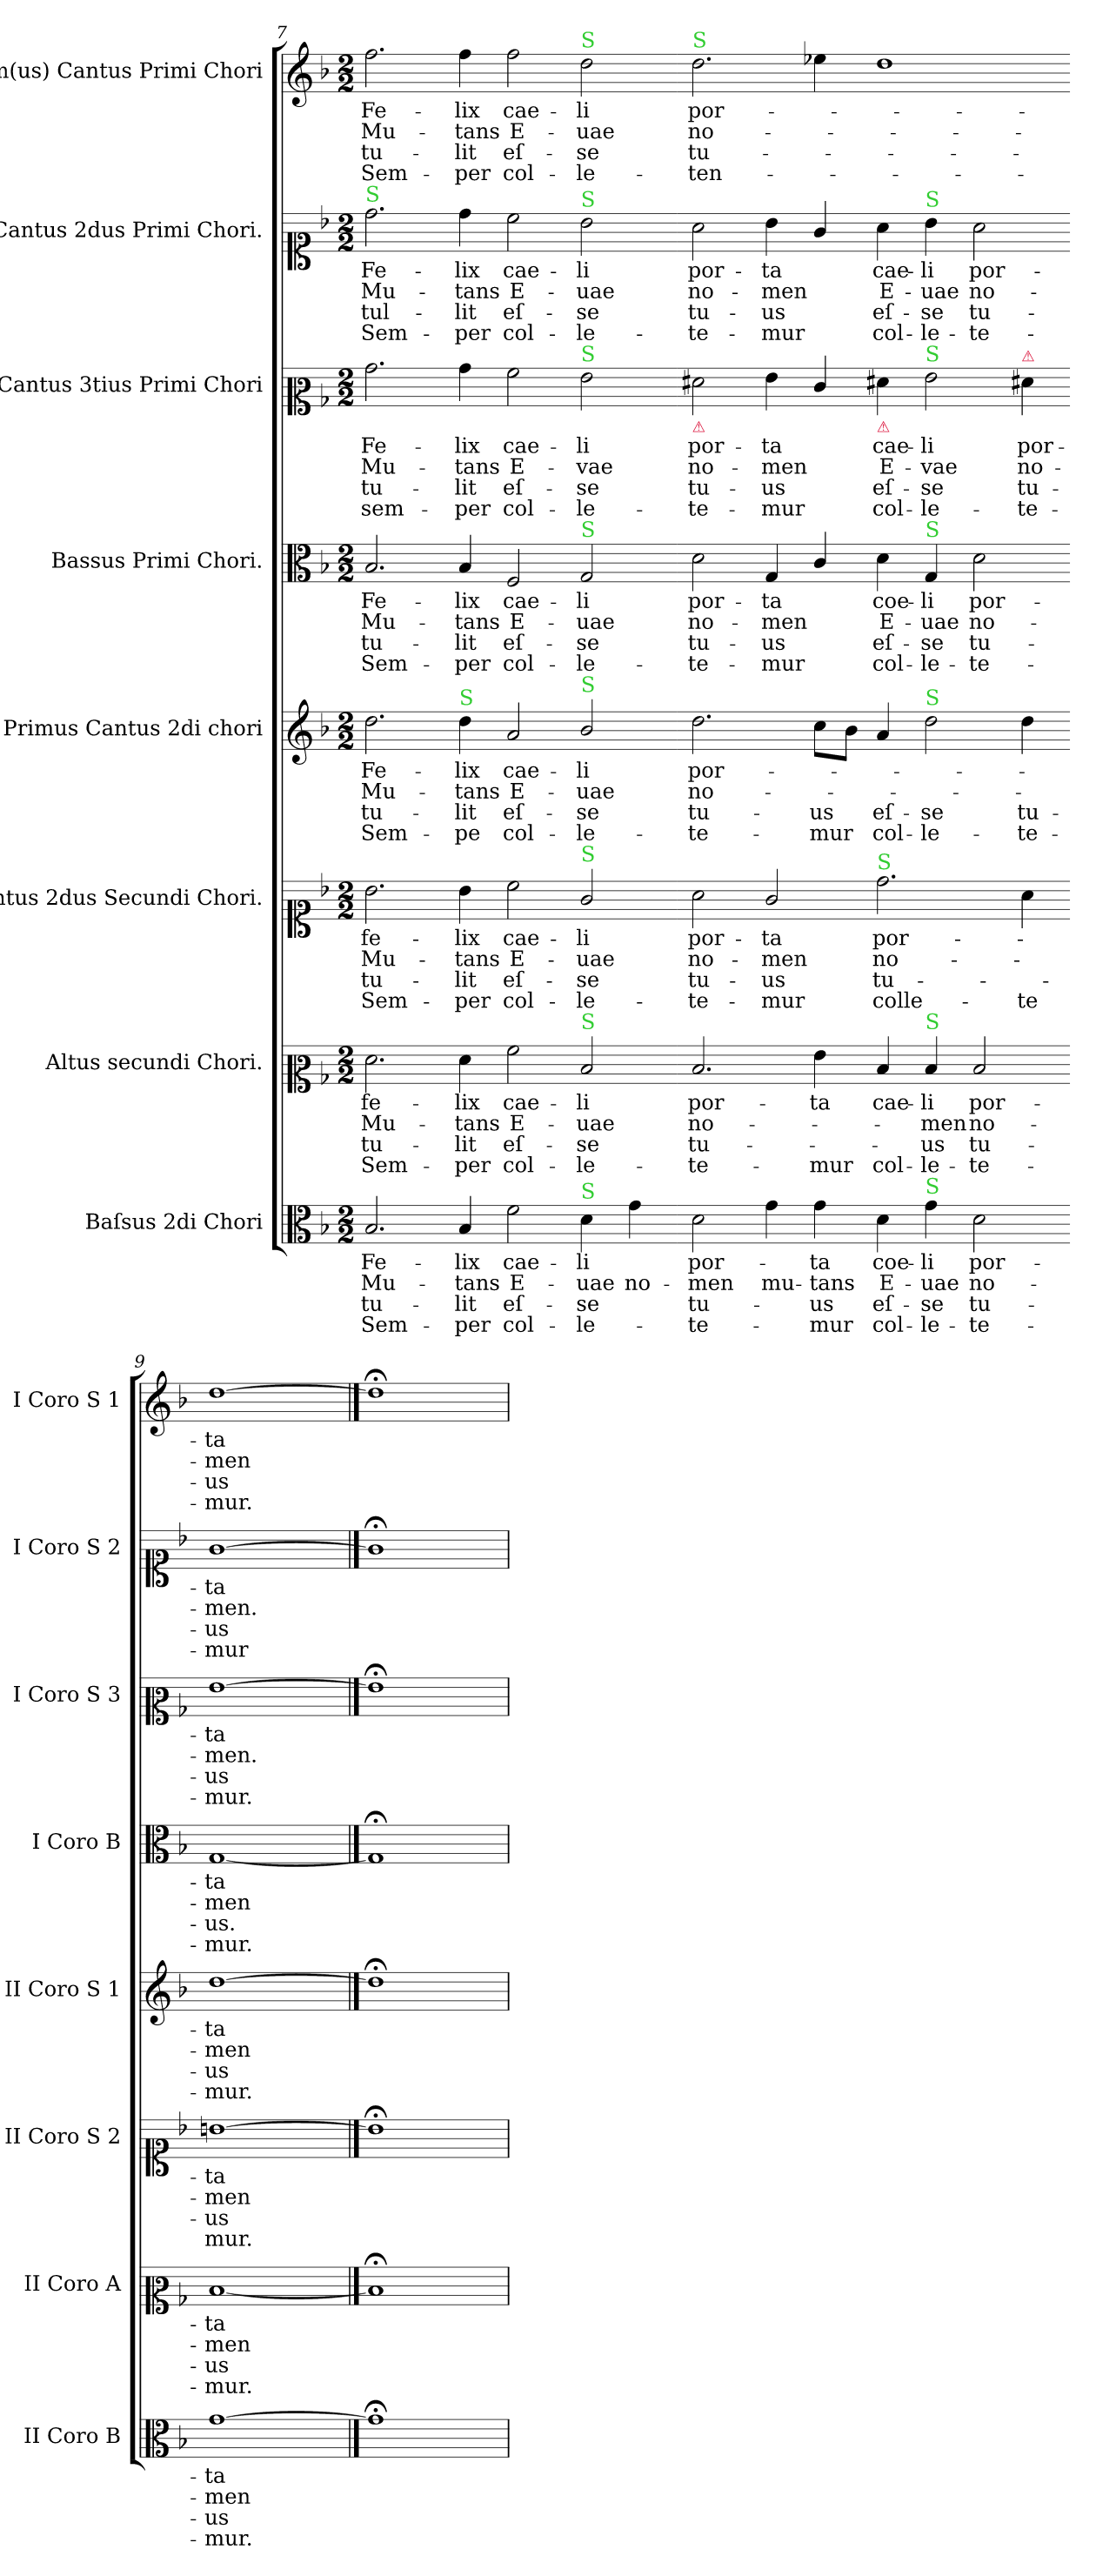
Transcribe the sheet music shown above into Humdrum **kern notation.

**kern	**text	**text	**text	**text	**kern	**text	**text	**text	**text	**kern	**text	**text	**text	**text	**kern	**text	**text	**text	**text	**kern	**text	**text	**text	**text	**kern	**text	**text	**text	**text	**kern	**text	**text	**text	**text	**kern	**text	**text	**text	**text
*part8	*part8	*part8	*part8	*part8	*part7	*part7	*part7	*part7	*part7	*part6	*part6	*part6	*part6	*part6	*part5	*part5	*part5	*part5	*part5	*part4	*part4	*part4	*part4	*part4	*part3	*part3	*part3	*part3	*part3	*part2	*part2	*part2	*part2	*part2	*part1	*part1	*part1	*part1	*part1
*staff8	*staff8	*staff8	*staff8	*staff8	*staff7	*staff7	*staff7	*staff7	*staff7	*staff6	*staff6	*staff6	*staff6	*staff6	*staff5	*staff5	*staff5	*staff5	*staff5	*staff4	*staff4	*staff4	*staff4	*staff4	*staff3	*staff3	*staff3	*staff3	*staff3	*staff2	*staff2	*staff2	*staff2	*staff2	*staff1	*staff1	*staff1	*staff1	*staff1
*I"Baſsus 2di Chori	*	*	*	*	*I"Altus secundi Chori.	*	*	*	*	*I"Cantus 2dus Secundi Chori.	*	*	*	*	*I"Primus Cantus 2di chori	*	*	*	*	*I"Bassus Primi Chori.	*	*	*	*	*I"Cantus 3tius Primi Chori	*	*	*	*	*I"Cantus 2dus Primi Chori.	*	*	*	*	*I"Im(us) Cantus Primi Chori	*	*	*	*
*I'II Coro B	*	*	*	*	*I'II Coro A	*	*	*	*	*I'II Coro S 2	*	*	*	*	*I'II Coro S 1	*	*	*	*	*I'I Coro B	*	*	*	*	*I'I Coro S 3	*	*	*	*	*I'I Coro S 2	*	*	*	*	*I'I Coro S 1	*	*	*	*
*clefC3	*	*	*	*	*clefC2	*	*	*	*	*clefC1	*	*	*	*	*clefG2	*	*	*	*	*clefC3	*	*	*	*	*clefC2	*	*	*	*	*clefC1	*	*	*	*	*clefG2	*	*	*	*
*k[b-]	*	*	*	*	*k[b-]	*	*	*	*	*k[b-]	*	*	*	*	*k[b-]	*	*	*	*	*k[b-]	*	*	*	*	*k[b-]	*	*	*	*	*k[b-]	*	*	*	*	*k[b-]	*	*	*	*
*M2/2	*	*	*	*	*M2/2	*	*	*	*	*M2/2	*	*	*	*	*M2/2	*	*	*	*	*M2/2	*	*	*	*	*M2/2	*	*	*	*	*M2/2	*	*	*	*	*M2/2	*	*	*	*
=7	=7	=7	=7	=7	=7	=7	=7	=7	=7	=7	=7	=7	=7	=7	=7	=7	=7	=7	=7	=7	=7	=7	=7	=7	=7	=7	=7	=7	=7	=7	=7	=7	=7	=7	=7	=7	=7	=7	=7
!	!	!	!	!	!	!	!	!	!	!	!	!	!	!	!	!	!	!	!	!	!	!	!	!	!	!	!	!	!	!LO:TX:a:color=limegreen:t=S	!	!	!	!	!	!	!	!	!
2.B-/	Fe-	Mu-	tu-	Sem-	2.f\	fe-	Mu-	tu-	Sem-	2.b-\	fe-	Mu-	tu-	Sem-	2.dd\	Fe-	Mu-	tu-	Sem-	2.B-/	Fe-	Mu-	tu-	Sem-	2.b-\	Fe-	Mu-	tu-	sem-	2.dd\	Fe-	Mu-	tul-	Sem-	2.ff\	Fe-	Mu-	tu-	Sem-
!	!	!	!	!	!	!	!	!	!	!	!	!	!	!	!LO:TX:a:color=limegreen:t=S	!	!	!	!	!	!	!	!	!	!	!	!	!	!	!	!	!	!	!	!	!	!	!	!
4B-/	-lix	-tans	-lit	-per	4f\	-lix	-tans	-lit	-per	4b-\	-lix	-tans	-lit	-per	4dd\	-lix	-tans	-lit	-pe	4B-/	-lix	-tans	-lit	-per	4b-\	-lix	-tans	-lit	-per	4dd\	-lix	-tans	-lit	-per	4ff\	-lix	-tans	-lit	-per
2f\	cae-	E-	eſ-	col-	2a\	cae-	E-	eſ-	col-	2cc\	cae-	E-	eſ-	col-	2a/	cae-	E-	eſ-	col-	2F/	cae-	E-	eſ-	col-	2a\	cae-	E-	eſ-	col-	2cc\	cae-	E-	eſ-	col-	2ff\	cae-	E-	eſ-	col-
!	!	!	!	!	!	!	!	!	!	!	!	!	!	!	!	!	!	!	!	!	!	!	!	!	!	!	!	!	!	!	!	!	!	!	!LO:TX:a:color=limegreen:t=S	!	!	!	!
!	!	!	!	!	!	!	!	!	!	!	!	!	!	!	!	!	!	!	!	!	!	!	!	!	!	!	!	!	!	!LO:TX:a:color=limegreen:t=S	!	!	!	!	!	!	!	!	!
!	!	!	!	!	!	!	!	!	!	!	!	!	!	!	!	!	!	!	!	!	!	!	!	!	!LO:TX:a:color=limegreen:t=S	!	!	!	!	!	!	!	!	!	!	!	!	!	!
!	!	!	!	!	!	!	!	!	!	!	!	!	!	!	!	!	!	!	!	!LO:TX:a:color=limegreen:t=S	!	!	!	!	!	!	!	!	!	!	!	!	!	!	!	!	!	!	!
!	!	!	!	!	!	!	!	!	!	!	!	!	!	!	!LO:TX:a:color=limegreen:t=S	!	!	!	!	!	!	!	!	!	!	!	!	!	!	!	!	!	!	!	!	!	!	!	!
!	!	!	!	!	!	!	!	!	!	!LO:TX:a:color=limegreen:t=S	!	!	!	!	!	!	!	!	!	!	!	!	!	!	!	!	!	!	!	!	!	!	!	!	!	!	!	!	!
!	!	!	!	!	!LO:TX:a:color=limegreen:t=S	!	!	!	!	!	!	!	!	!	!	!	!	!	!	!	!	!	!	!	!	!	!	!	!	!	!	!	!	!	!	!	!	!	!
!LO:TX:a:color=limegreen:t=S	!	!	!	!	!	!	!	!	!	!	!	!	!	!	!	!	!	!	!	!	!	!	!	!	!	!	!	!	!	!	!	!	!	!	!	!	!	!	!
4d\	-li	-uae	-se	-le-	2d/	-li	-uae	-se	-le-	2g/	-li	-uae	-se	-le-	2b-/	-li	-uae	-se	-le-	2G/	-li	-uae	-se	-le-	2g\	-li	-vae	-se	-le-	2b-\	-li	-uae	-se	-le-	2dd\	-li	-uae	-se	-le-
4g\	.	no-	.	.	.	.	.	.	.	.	.	.	.	.	.	.	.	.	.	.	.	.	.	.	.	.	.	.	.	.	.	.	.	.	.	.	.	.	.
=8-	=8-	=8-	=8-	=8-	=8-	=8-	=8-	=8-	=8-	=8-	=8-	=8-	=8-	=8-	=8-	=8-	=8-	=8-	=8-	=8-	=8-	=8-	=8-	=8-	=8-	=8-	=8-	=8-	=8-	=8-	=8-	=8-	=8-	=8-	=8-	=8-	=8-	=8-	=8-
!	!	!	!	!	!	!	!	!	!	!	!	!	!	!	!	!	!	!	!	!	!	!	!	!	!	!	!	!	!	!	!	!	!	!	!LO:TX:a:color=limegreen:t=S	!	!	!	!
!	!	!	!	!	!	!	!	!	!	!	!	!	!	!	!	!	!	!	!	!	!	!	!	!	!LO:TX:b:color=crimson:t=⚠	!	!	!	!	!	!	!	!	!	!	!	!	!	!
2d\	por-	-men	tu-	-te-	2.d/	por-	no-	tu-	-te-	2a\	por-	no-	tu-	-te-	2.dd\	por-	no-	tu-	-te-	2d\	por-	no-	tu-	-te-	2f#X\	por-	no-	tu-	-te-	2a\	por-	no-	tu-	-te-	2.dd\	por-	no-	tu-	-ten-
4g\	.	mu-	.	.	.	.	.	.	.	2g/	-ta	-men	-us	-mur	.	.	.	.	.	4G/	-ta	-men	-us	-mur	4g\	-ta	-men	-us	-mur	4b-\	-ta	-men	-us	-mur	.	.	.	.	.
4g\	-ta	-tans	-us	-mur	4g\	-ta	.	.	-mur	.	.	.	.	.	8cc\L	.	.	-us	-mur	4c/	.	.	.	.	4e/	.	.	.	.	4g/	.	.	.	.	4ee-X\	.	.	.	.
.	.	.	.	.	.	.	.	.	.	.	.	.	.	.	8b-\J	.	.	.	.	.	.	.	.	.	.	.	.	.	.	.	.	.	.	.	.	.	.	.	.
!	!	!	!	!	!	!	!	!	!	!	!	!	!	!	!	!	!	!	!	!	!	!	!	!	!LO:TX:b:color=crimson:t=⚠	!	!	!	!	!	!	!	!	!	!	!	!	!	!
!	!	!	!	!	!	!	!	!	!	!LO:TX:a:color=limegreen:t=S	!	!	!	!	!	!	!	!	!	!	!	!	!	!	!	!	!	!	!	!	!	!	!	!	!	!	!	!	!
4d\	coe-	E-	eſ-	col-	4d/	cae-	.	.	col-	2.dd\	por-	no-	tu-	colle-	4a/	.	.	eſ-	col-	4d\	coe-	E-	eſ-	col-	4f#X\	cae-	E-	eſ-	col-	4a\	cae-	E-	eſ-	col-	1dd	.	.	.	.
!	!	!	!	!	!	!	!	!	!	!	!	!	!	!	!	!	!	!	!	!	!	!	!	!	!	!	!	!	!	!LO:TX:a:color=limegreen:t=S	!	!	!	!	!	!	!	!	!
!	!	!	!	!	!	!	!	!	!	!	!	!	!	!	!	!	!	!	!	!	!	!	!	!	!LO:TX:a:color=limegreen:t=S	!	!	!	!	!	!	!	!	!	!	!	!	!	!
!	!	!	!	!	!	!	!	!	!	!	!	!	!	!	!	!	!	!	!	!LO:TX:a:color=limegreen:t=S	!	!	!	!	!	!	!	!	!	!	!	!	!	!	!	!	!	!	!
!	!	!	!	!	!	!	!	!	!	!	!	!	!	!	!LO:TX:a:color=limegreen:t=S	!	!	!	!	!	!	!	!	!	!	!	!	!	!	!	!	!	!	!	!	!	!	!	!
!	!	!	!	!	!LO:TX:a:color=limegreen:t=S	!	!	!	!	!	!	!	!	!	!	!	!	!	!	!	!	!	!	!	!	!	!	!	!	!	!	!	!	!	!	!	!	!	!
!LO:TX:a:color=limegreen:t=S	!	!	!	!	!	!	!	!	!	!	!	!	!	!	!	!	!	!	!	!	!	!	!	!	!	!	!	!	!	!	!	!	!	!	!	!	!	!	!
4g\	-li	-uae	-se	-le-	4d/	-li	-men	-us	-le-	.	.	.	.	.	2dd\	.	.	-se	-le-	4G/	-li	-uae	-se	-le-	2g\	-li	-vae	-se	-le-	4b-\	-li	-uae	-se	-le-	.	.	.	.	.
2d\	por-	no-	tu-	-te-	2d/	por-	no-	tu-	-te-	.	.	.	.	.	.	.	.	.	.	2d\	por-	no-	tu-	-te-	.	.	.	.	.	2a\	por-	no-	tu-	-te-	.	.	.	.	.
!	!	!	!	!	!	!	!	!	!	!	!	!	!	!	!	!	!	!	!	!	!	!	!	!	!LO:TX:a:color=crimson:t=⚠	!	!	!	!	!	!	!	!	!	!	!	!	!	!
.	.	.	.	.	.	.	.	.	.	4a\	.	.	.	-te	4dd\	.	.	tu-	-te-	.	.	.	.	.	4f#X\	por-	no-	tu-	-te-	.	.	.	.	.	.	.	.	.	.
=9-	=9-	=9-	=9-	=9-	=9-	=9-	=9-	=9-	=9-	=9-	=9-	=9-	=9-	=9-	=9-	=9-	=9-	=9-	=9-	=9-	=9-	=9-	=9-	=9-	=9-	=9-	=9-	=9-	=9-	=9-	=9-	=9-	=9-	=9-	=9-	=9-	=9-	=9-	=9-
[1g	-ta	-men	-us	-mur.	[1d	-ta	-men	-us	-mur.	[1bn	-ta	-men	-us	-mur.	[1dd	-ta	-men	-us	-mur.	[1G	-ta	-men	-us.	-mur.	[1g	-ta	-men.	-us	-mur.	[1g	-ta	-men.	-us	-mur	[1dd	-ta	-men	-us	-mur.
==10	==10	==10	==10	==10	==10	==10	==10	==10	==10	==10	==10	==10	==10	==10	==10	==10	==10	==10	==10	==10	==10	==10	==10	==10	==10	==10	==10	==10	==10	==10	==10	==10	==10	==10	==10	==10	==10	==10	==10
1g;<;]	.	.	.	.	1d;<;]	.	.	.	.	1b;<;]	.	.	.	.	1dd;<;]	.	.	.	.	1G;<]	.	.	.	.	1g;<;]	.	.	.	.	1g;<;]	.	.	.	.	1dd;<;]	.	.	.	.
=	=	=	=	=	=	=	=	=	=	=	=	=	=	=	=	=	=	=	=	=	=	=	=	=	=	=	=	=	=	=	=	=	=	=	=	=	=	=	=
*-	*-	*-	*-	*-	*-	*-	*-	*-	*-	*-	*-	*-	*-	*-	*-	*-	*-	*-	*-	*-	*-	*-	*-	*-	*-	*-	*-	*-	*-	*-	*-	*-	*-	*-	*-	*-	*-	*-	*-
